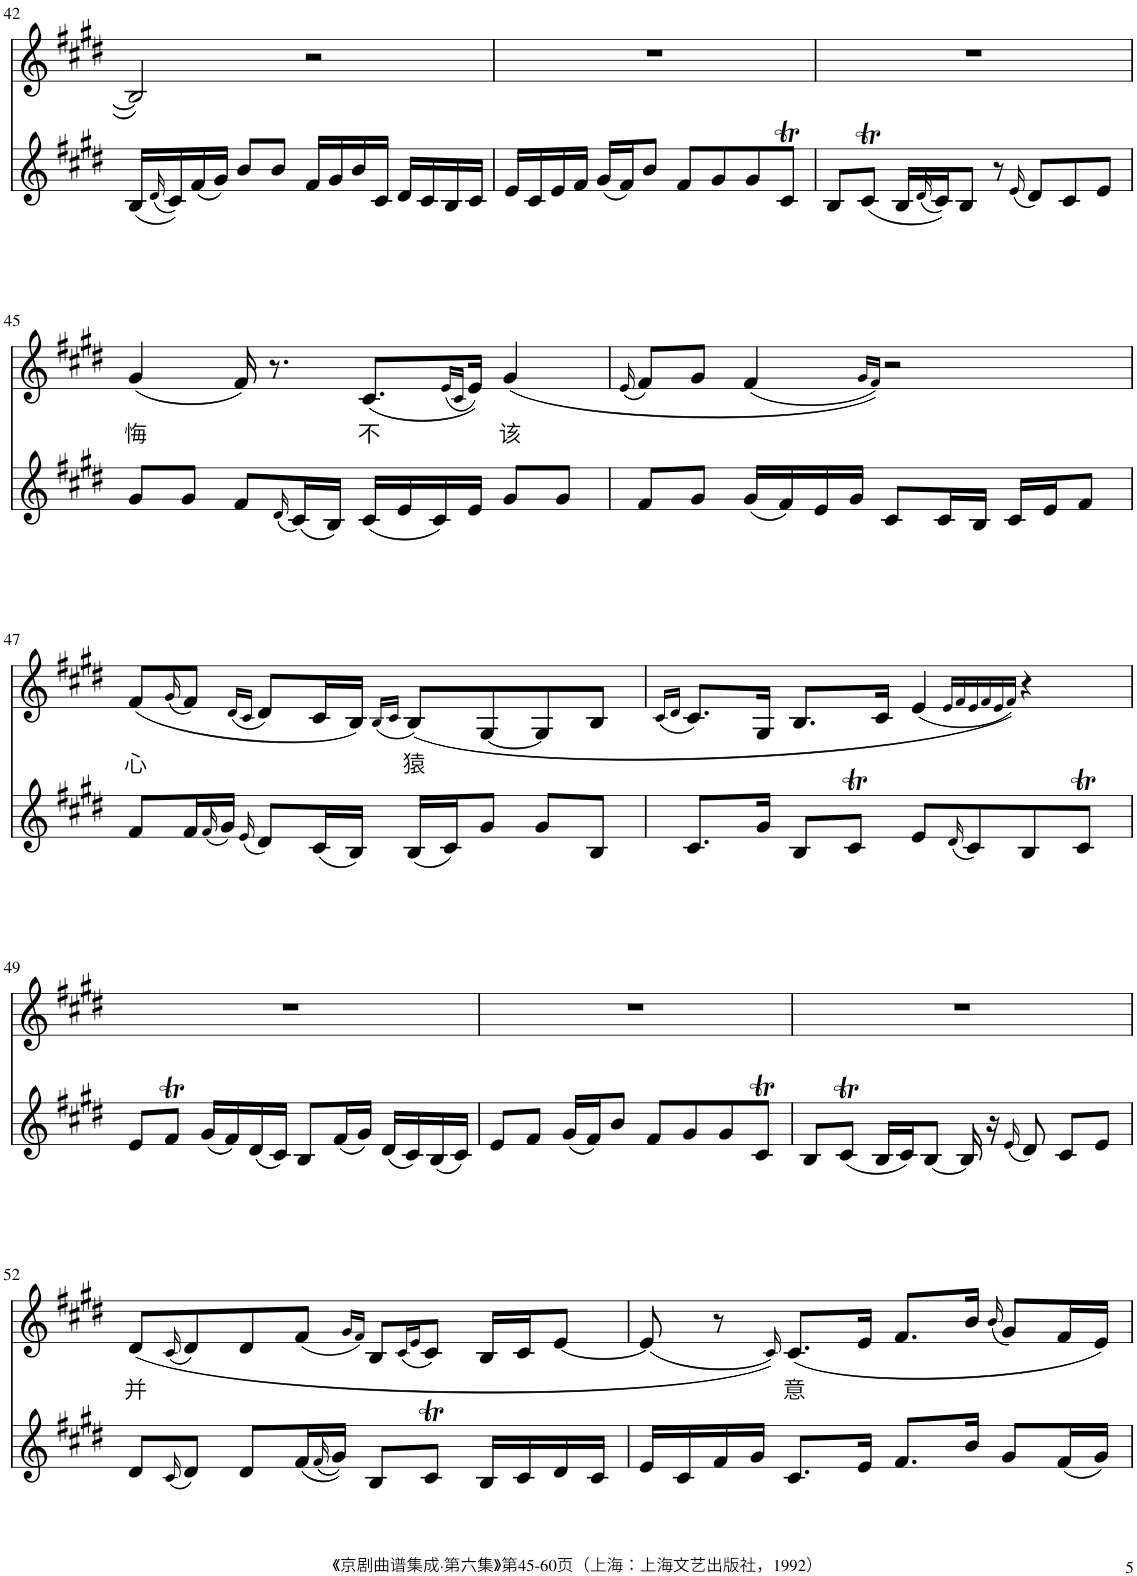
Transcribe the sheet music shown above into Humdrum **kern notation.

**kern	**kern	**text
*part2	*part1	*part1
*staff2	*staff1	*staff1
*I"Piano	*I"Piano	*
*I'Pno	*I'Pno	*
!!LO:PB:g=z
*clefG2	*clefG2	*
*k[f#c#g#d#]	*k[f#c#g#d#]	*
*M4/4	*M4/4	*
=42	=42	=42
(16B/LL	2B/]	.
(16qd#/	.	.
16c#/))	.	.
(16f#/	.	.
16g#/JJ)	.	.
8b/L	.	.
8b/J	.	.
16f#/LL	2r	.
16g#/	.	.
16b/	.	.
16c#/JJ	.	.
16d#/LL	.	.
16c#/	.	.
16B/	.	.
16c#/JJ	.	.
=43	=43	=43
16e/LL	1r	.
16c#/	.	.
16e/	.	.
16f#/JJ	.	.
(16g#/LL	.	.
16f#/J)	.	.
8b/J	.	.
8f#/L	.	.
8g#/	.	.
8g#/	.	.
8c#T/J	.	.
=44	=44	=44
8B/L	1r	.
(8c#T/J	.	.
16B/LL	.	.
(16qd#/	.	.
16c#/J))	.	.
8B/J	.	.
8r	.	.
(16qe/	.	.
8d#/L)	.	.
8c#/	.	.
8e/J	.	.
!!LO:LB:g=z
=45	=45	=45
!	!	!LO:LY:b
8g#/L	(4g#/	悔
8g#/J	.	.
8f#/L	16f#/)	.
.	8.r	.
(16qd#/	.	.
(16c#/L)	.	.
16B/JJ)	.	.
!	!	!LO:LY:b
(16c#/LL	(8.c#/L	不
16e/	.	.
16c#/)	.	.
.	(16qe/LL	.
.	16qc#/JJ	.
16e/JJ	16e/Jk))	.
!	!	!LO:LY:b
8g#/L	(4g#/	该
8g#/J	.	.
=46	=46	=46
.	(16qe/	.
8f#/L	8f#/L)	.
8g#/J	8g#/J	.
(16g#/LL	(4f#/	.
16f#/)	.	.
16e/	.	.
16g#/JJ	.	.
.	16qg#/LL	.
.	16qf#/JJ))	.
8c#/L	2r	.
16c#/L	.	.
16B/JJ	.	.
16c#/LL	.	.
16e/J	.	.
8f#/J	.	.
!!LO:LB:g=z
=47	=47	=47
!	!	!LO:LY:b
8f#/L	(8f#/L	心
.	(16qg#/	.
16f#/L	8f#/J)	.
(16qf#/	.	.
16g#/JJ)	.	.
.	(16qd#/LL	.
(16qe/	16qc#/JJ	.
8d#/L)	8d#/L)	.
(16c#/L	16c#/L	.
16B/JJ)	16B/JJ)	.
.	(16qB/LL	.
.	16qc#/JJ	.
!	!	!LO:LY:b
(16B/LL	(8B/L)	猿
16c#/J)	.	.
8g#/J	[8G#/	.
8g#/L	8G#/]	.
8B/J	8B/J	.
=48	=48	=48
.	(16qc#/LL	.
.	16qd#/JJ	.
8.c#/L	8.c#/L)	.
16g#/Jk	16G#/Jk	.
8B/L	8.B/L	.
8c#T/J	.	.
.	16c#/Jk	.
8e/L	(4e/	.
(16qd#/	.	.
8c#/)	.	.
.	16qe/LL	.
.	16qf#/	.
.	16qe/	.
.	16qf#/	.
.	16qe/	.
.	16qf#/JJ))	.
8B/	4r	.
8c#T/J	.	.
!!LO:LB:g=z
=49	=49	=49
8e/L	1r	.
8f#T/J	.	.
(16g#/LL	.	.
16f#/)	.	.
(16d#/	.	.
16c#/JJ)	.	.
8B/L	.	.
(16f#/L	.	.
16g#/JJ)	.	.
(16d#/LL	.	.
16c#/)	.	.
(16B/	.	.
16c#/JJ)	.	.
=50	=50	=50
8e/L	1r	.
8f#/J	.	.
(16g#/LL	.	.
16f#/J)	.	.
8b/J	.	.
8f#/L	.	.
8g#/	.	.
8g#/	.	.
8c#T/J	.	.
=51	=51	=51
8B/L	1r	.
(8c#T/J	.	.
16B/LL	.	.
16c#/J)	.	.
[8B/J	.	.
16B/]	.	.
16r	.	.
(16qe/	.	.
8d#/)	.	.
8c#/L	.	.
8e/J	.	.
!!LO:LB:g=z
=52	=52	=52
!	!	!LO:LY:b
8d#/L	(8d#/L	并
(16qc#/	(16qc#/	.
8d#/J)	8d#/)	.
8d#/L	8d#/	.
(16f#/L	(8f#/J	.
(16qf#/	.	.
16g#/JJ))	.	.
.	16qg#/LL	.
.	16qf#/JJ)	.
8B/L	8B/L	.
.	(16qc#/LL	.
.	16qe/JJ	.
8c#T/J	8c#/J)	.
16B/LL	16B/LL	.
16c#/	16c#/J	.
16d#/	[8e/J	.
16c#/JJ	.	.
=53	=53	=53
16e/LL	(8e/]	.
16c#/	.	.
16f#/	8r	.
16g#/JJ	.	.
.	16qc#/))	.
!	!	!LO:LY:b
8.c#/L	(8.c#/L	意
16e/Jk	16e/Jk	.
8.f#/L	8.f#/L	.
16b/Jk	16b/Jk	.
.	(16qb/	.
8g#/L	8g#/L)	.
(16f#/L	16f#/L	.
16g#/JJ)	16e/JJ)	.
=	=	=
*-	*-	*-
